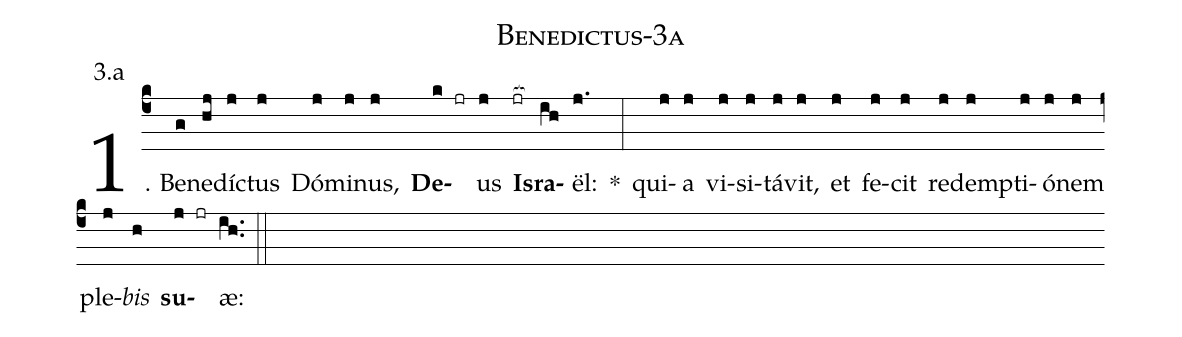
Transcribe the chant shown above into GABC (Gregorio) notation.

name: Benedictus-3a;
annotation: 3.a;
%%
(c4)1. Be(g)ne(hj)díc(j)tus(j) Dó(j)mi(j)nus,(j) <b>De</b>(k jr)us(j) <b>Is</b>(jr[ocb:1{])<b>ra</b>(ih[ocb:0}])ël:(j.) *(:) qui(j)a(j) vi(j)si(j)tá(j)vit,(j) et(j) fe(j)cit(j) red(j)emp(j)ti(j)ó(j)nem(j) ple(j)<i>bis</i>(h) <b>su</b>(j jr)æ:(ih..) (::)
